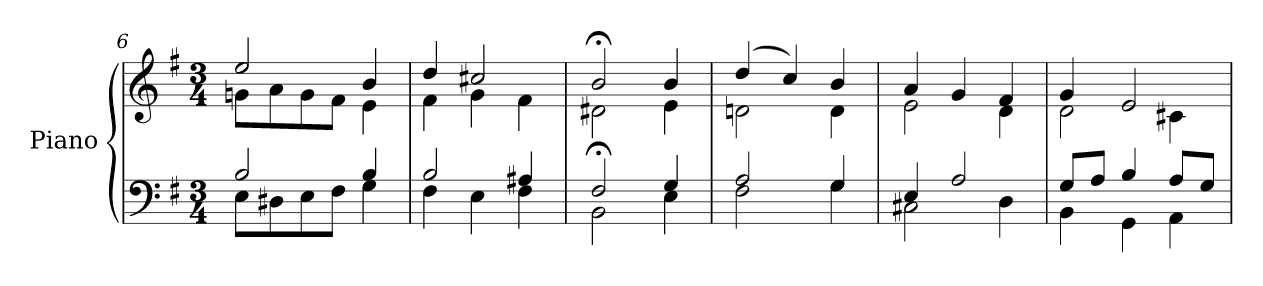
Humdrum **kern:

**kern	**kern
*part1	*part1
*staff2	*staff1
*I"Piano	*
*I'Pno	*
*clefF4	*clefG2
*k[f#]	*k[f#]
*M3/4	*M3/4
=6	=6
*^	*^
2B/	8E\L	2ee/	8gn\L
.	8D#X\	.	8a\
.	8E\	.	8g\
.	8F#\J	.	8f#\J
4B/	4G\	4b/	4e\
=7	=7	=7	=7
2B/	4F#\	4dd/	4f#\
.	4E\	2cc#X/	4g\
4A#X/	4F#\	.	4f#\
=8	=8	=8	=8
2F#;/	2BB\	2b;</	2d#X\
4G/	4E\	4b/	4e\
=9	=9	=9	=9
2A/	2F#\	(>4dd/	2dn\
.	.	4cc/)	.
4G/	4G\	4b/	4d\
=10	=10	=10	=10
4E/	2C#X\	4a/	2e\
2A/	.	4g/	.
.	4D\	4f#/	4d\
=11	=11	=11	=11
8G/L	4BB\	4g/	2d\
8A/J	.	.	.
4B/	4GG\	2e/	.
8A/L	4AA\	.	4c#X\
8G/J	.	.	.
*v	*v	*	*
*	*v	*v
=	=
*-	*-
